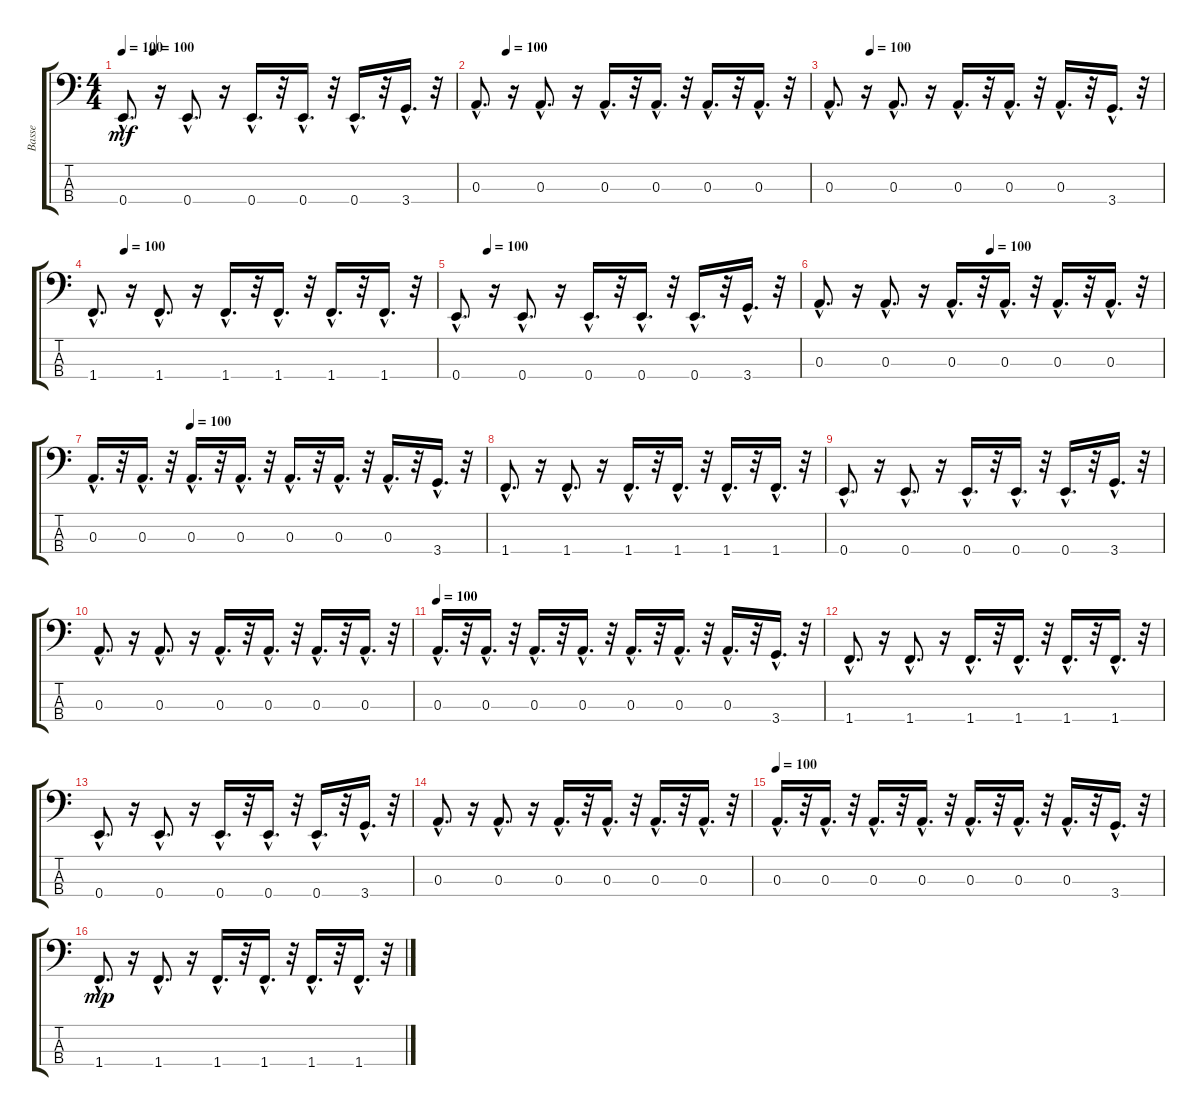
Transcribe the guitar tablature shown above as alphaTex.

\track ("Basse" "Basse") {instrument acousticbass}
\staff {score tabs}
\tuning (G2 D2 A1 E1) {hide}
\ts (4 4)
\tempo 100
\tempo (100 0.09375)
\clef f4
\ks c
0.4{hac}.8{d dy mf} r.16 0.4{hac}.8{d} r.16 0.4{hac}.16{d} r.32 0.4{hac}.16{d} r.32 0.4{hac}.16{d} r.32 3.4{hac}.16{d} r.32 |
\tempo (100 0.09375)
0.3{hac}.8{d} r.16 0.3{hac}.8{d} r.16 0.3{hac}.16{d} r.32 0.3{hac}.16{d} r.32 0.3{hac}.16{d} r.32 0.3{hac}.16{d} r.32 |
\tempo (100 0.125)
0.3{hac}.8{d} r.16 0.3{hac}.8{d} r.16 0.3{hac}.16{d} r.32 0.3{hac}.16{d} r.32 0.3{hac}.16{d} r.32 3.4{hac}.16{d} r.32 |
\tempo (100 0.09375)
1.4{hac}.8{d} r.16 1.4{hac}.8{d} r.16 1.4{hac}.16{d} r.32 1.4{hac}.16{d} r.32 1.4{hac}.16{d} r.32 1.4{hac}.16{d} r.32 |
\tempo (100 0.09375)
0.4{hac}.8{d} r.16 0.4{hac}.8{d} r.16 0.4{hac}.16{d} r.32 0.4{hac}.16{d} r.32 0.4{hac}.16{d} r.32 3.4{hac}.16{d} r.32 |
\tempo (100 0.5)
0.3{hac}.8{d} r.16 0.3{hac}.8{d} r.16 0.3{hac}.16{d} r.32 0.3{hac}.16{d} r.32 0.3{hac}.16{d} r.32 0.3{hac}.16{d} r.32 |
\tempo (100 0.25)
0.3{hac}.16{d} r.32 0.3{hac}.16{d} r.32 0.3{hac}.16{d} r.32 0.3{hac}.16{d} r.32 0.3{hac}.16{d} r.32 0.3{hac}.16{d} r.32 0.3{hac}.16{d} r.32 3.4{hac}.16{d} r.32 |
1.4{hac}.8{d} r.16 1.4{hac}.8{d} r.16 1.4{hac}.16{d} r.32 1.4{hac}.16{d} r.32 1.4{hac}.16{d} r.32 1.4{hac}.16{d} r.32 |
0.4{hac}.8{d} r.16 0.4{hac}.8{d} r.16 0.4{hac}.16{d} r.32 0.4{hac}.16{d} r.32 0.4{hac}.16{d} r.32 3.4{hac}.16{d} r.32 |
0.3{hac}.8{d} r.16 0.3{hac}.8{d} r.16 0.3{hac}.16{d} r.32 0.3{hac}.16{d} r.32 0.3{hac}.16{d} r.32 0.3{hac}.16{d} r.32 |
\tempo 100
0.3{hac}.16{d} r.32 0.3{hac}.16{d} r.32 0.3{hac}.16{d} r.32 0.3{hac}.16{d} r.32 0.3{hac}.16{d} r.32 0.3{hac}.16{d} r.32 0.3{hac}.16{d} r.32 3.4{hac}.16{d} r.32 |
1.4{hac}.8{d} r.16 1.4{hac}.8{d} r.16 1.4{hac}.16{d} r.32 1.4{hac}.16{d} r.32 1.4{hac}.16{d} r.32 1.4{hac}.16{d} r.32 |
0.4{hac}.8{d} r.16 0.4{hac}.8{d} r.16 0.4{hac}.16{d} r.32 0.4{hac}.16{d} r.32 0.4{hac}.16{d} r.32 3.4{hac}.16{d} r.32 |
0.3{hac}.8{d} r.16 0.3{hac}.8{d} r.16 0.3{hac}.16{d} r.32 0.3{hac}.16{d} r.32 0.3{hac}.16{d} r.32 0.3{hac}.16{d} r.32 |
\tempo 100
0.3{hac}.16{d} r.32 0.3{hac}.16{d} r.32 0.3{hac}.16{d} r.32 0.3{hac}.16{d} r.32 0.3{hac}.16{d} r.32 0.3{hac}.16{d} r.32 0.3{hac}.16{d} r.32 3.4{hac}.16{d} r.32 |
1.4{hac}.8{d dy mp} r.16 1.4{hac}.8{d} r.16 1.4{hac}.16{d} r.32 1.4{hac}.16{d} r.32 1.4{hac}.16{d} r.32 1.4{hac}.16{d} r.32
